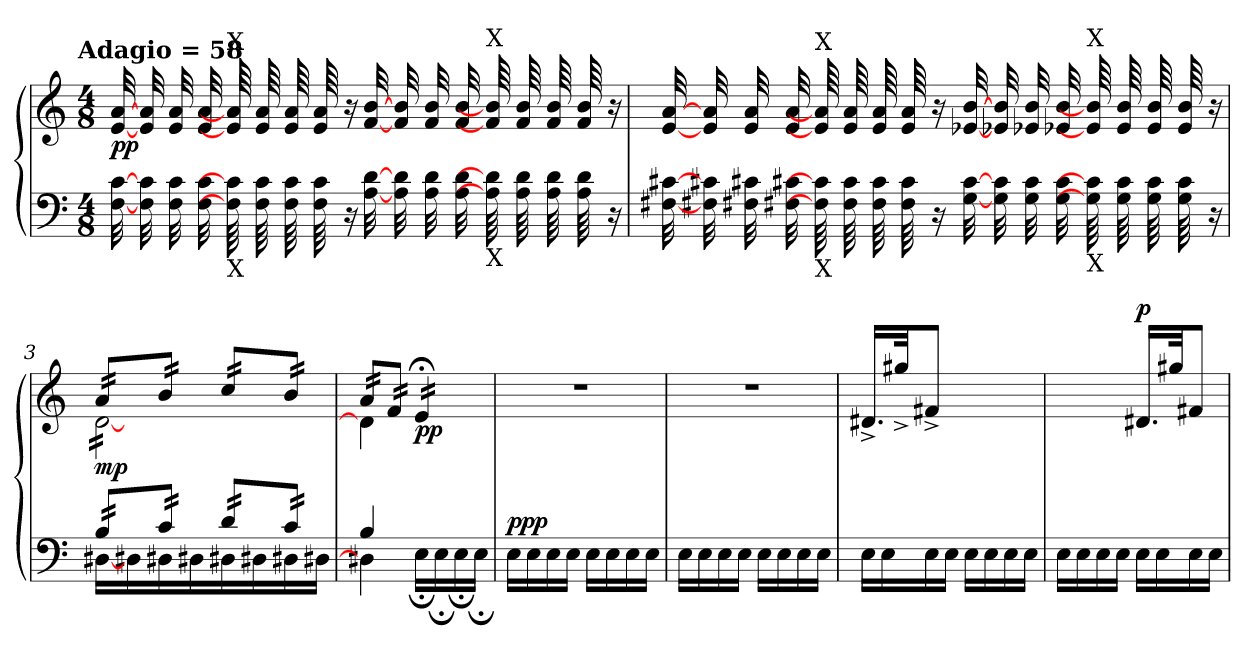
**kern	**kern	**dynam
*part1	*part1	*part1
*staff2	*staff1	*staff1/2
*clefF4	*clefG2	*
*k[]	*k[]	*
!!LO:TX:omd:t=Adagio = 58
*M4/8	*M4/8	*
*MM29	*MM29	*
=1	=1	=1
!	!LO:TX:a:t=X - dämpfen (dead Stroke)	!
!	!	!LO:DY:b
*tremolo	*	*
*	*tremolo	*
[32F\ [32c\	[32e/ [32a/	pp
32F\ 32c\	32e/ 32a/	.
32F\ 32c\	32e/ 32a/	.
32F\ 32c\	32e/ 32a/	.
!	!LO:TX:a:t=X	!
!LO:TX:b:t=X	!	!
64F]\ 64c]\	64e]/ 64a]/	.
64F\ 64c\	64e/ 64a/	.
64F\ 64c\	64e/ 64a/	.
64F\ 64c\	64e/ 64a/	.
16r	16r	.
[32A\ [32d\	[32f/ [32b/	.
32A\ 32d\	32f/ 32b/	.
32A\ 32d\	32f/ 32b/	.
32A\ 32d\	32f/ 32b/	.
!	!LO:TX:a:t=X	!
!LO:TX:b:t=X	!	!
64A]\ 64d]\	64f]/ 64b]/	.
64A\ 64d\	64f/ 64b/	.
64A\ 64d\	64f/ 64b/	.
64A\ 64d\	64f/ 64b/	.
16r	16r	.
=2	=2	=2
[32F#X\ [32c#X\	[32e/ [32a/	.
32F#X\ 32c#X\	32e/ 32a/	.
32F#X\ 32c#X\	32e/ 32a/	.
32F#X\ 32c#X\	32e/ 32a/	.
!	!LO:TX:a:t=X	!
!LO:TX:b:t=X	!	!
64F#]\ 64c#]\	64e]/ 64a]/	.
64F#\ 64c#\	64e/ 64a/	.
64F#\ 64c#\	64e/ 64a/	.
64F#\ 64c#\	64e/ 64a/	.
16r	16r	.
[32G\ [32c#\	[32e-X/ [32b/	.
32G\ 32c#\	32e-X/ 32b/	.
32G\ 32c#\	32e-X/ 32b/	.
32G\ 32c#\	32e-X/ 32b/	.
!	!LO:TX:a:t=X	!
!LO:TX:b:t=X	!	!
64G]\ 64c#]\	64e-]/ 64b]/	.
64G\ 64c#\	64e-/ 64b/	.
64G\ 64c#\	64e-/ 64b/	.
64G\ 64c#\	64e-/ 64b/	.
16r	16r	.
=3	=3	=3
*^	*^	*
!	!	!	!	!LO:DY:b
32B/LLL	[16D#X\LL	32a/LLL	[16d\LL	mp
32B/	.	32a/	.	.
32B/	16D#X\	32a/	16d\	.
32B/	.	32a/	.	.
32c/	16D#X\	32b/	16d\	.
32c/	.	32b/	.	.
32c/	16D#X\	32b/	16d\	.
32c/JJJ	.	32b/JJJ	.	.
32d/LLL	16D#X\	32cc/LLL	16d\	.
32d/	.	32cc/	.	.
32d/	16D#X\	32cc/	16d\	.
32d/	.	32cc/	.	.
32c/	16D#X\	32b/	16d\	.
32c/	.	32b/	.	.
32c/	16D#X\JJ	32b/	16d\JJ	.
32c/JJJ	.	32b/JJJ	.	.
*Xtremolo	*	*	*	*
=4	=4	=4	=4	=4
4B/	4D#X\]	32a/LLL	4d\]	.
.	.	32a/	.	.
.	.	32a/	.	.
.	.	32a/	.	.
.	.	32f/	.	.
.	.	32f/	.	.
.	.	32f/	.	.
.	.	32f/JJJ	.	.
!	!	!	!	!LO:DY:b
*tremolo	*	*	*	*
4ryy	16E;\LL	16e;</LL	4ryy	pp
.	16E;\	16e;</	.	.
.	16E;\	16e;</	.	.
.	16E;\JJ	16e;</JJ	.	.
*	*	*Xtremolo	*	*
*Xtremolo	*	*	*	*
*v	*v	*	*	*
*	*v	*v	*
!!LO:LB:g=z
=5	=5	=5
*	*MM120	*
*^	*^	*
!	!	!	!	!LO:DY:a=2
*v	*v	*	*	*
*	*v	*v	*
16E\LL	2r	ppp
16E\	.	.
16E\	.	.
16E\JJ	.	.
16E\LL	.	.
16E\	.	.
16E\	.	.
16E\JJ	.	.
=6	=6	=6
16E\LL	2r	.
16E\	.	.
16E\	.	.
16E\JJ	.	.
16E\LL	.	.
16E\	.	.
16E\	.	.
16E\JJ	.	.
=7	=7	=7
!	!	!LO:DY:b=2
!	!	!LO:DY:n=1:a
16E\LL	16.d#X^/LL	p f
16E\	.	.
.	32gg#X^/Jk	.
16E\	8f#X^/J	.
16E\JJ	.	.
16E\LL	4ryy	.
16E\	.	.
16E\	.	.
16E\JJ	.	.
=8	=8	=8
16E\LL	4ryy	.
16E\	.	.
16E\	.	.
16E\JJ	.	.
!	!	!LO:DY:a
16E\LL	16.d#X/LL	p
16E\	.	.
.	32gg#X/Jk	.
16E\	8f#X/J	.
16E\JJ	.	.
=	=	=
*-	*-	*-
